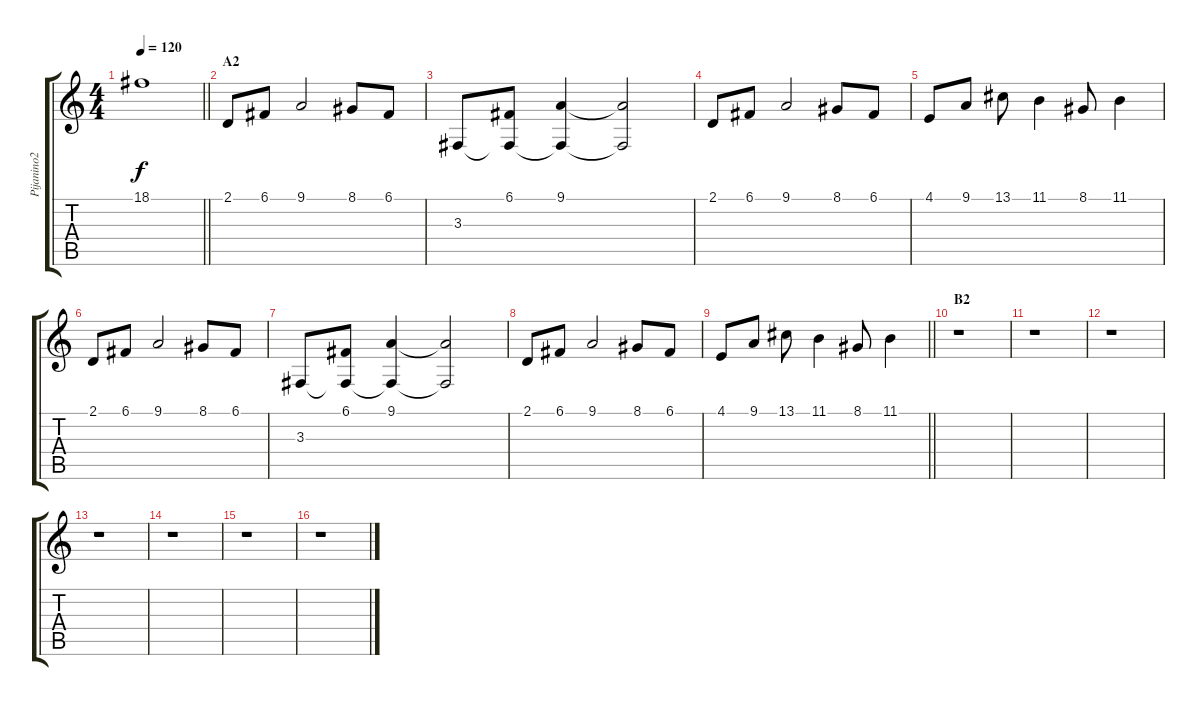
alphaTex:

\track ("Pijanino2" "Pijanino2") {instrument acousticgrandpiano}
\staff {score tabs}
\tuning (C4 G3 Eb3 Bb2 F2 C2) {hide}
\ts (4 4)
\tempo 120
\clef g2
\barLineRight lightlight
\ks c
18.1.1{dy f} |
\section ("" "A2")
2.1.8 6.1.8 9.1.2 8.1.8 6.1.8 |
3.3.8 (6.1 3.3{t}).8 (9.1 3.3{t}).4 (9.1{t} 3.3{t}).2 |
2.1.8 6.1.8 9.1.2 8.1.8 6.1.8 |
4.1.8 9.1.8 13.1.8 11.1.4 8.1.8 11.1.4 |
2.1.8 6.1.8 9.1.2 8.1.8 6.1.8 |
3.3.8 (6.1 3.3{t}).8 (9.1 3.3{t}).4 (9.1{t} 3.3{t}).2 |
2.1.8 6.1.8 9.1.2 8.1.8 6.1.8 |
\barLineRight lightlight
4.1.8 9.1.8 13.1.8 11.1.4 8.1.8 11.1.4 |
\section ("" "B2")
r.1 |
r.1 |
r.1 |
r.1 |
r.1 |
r.1 |
r.1
